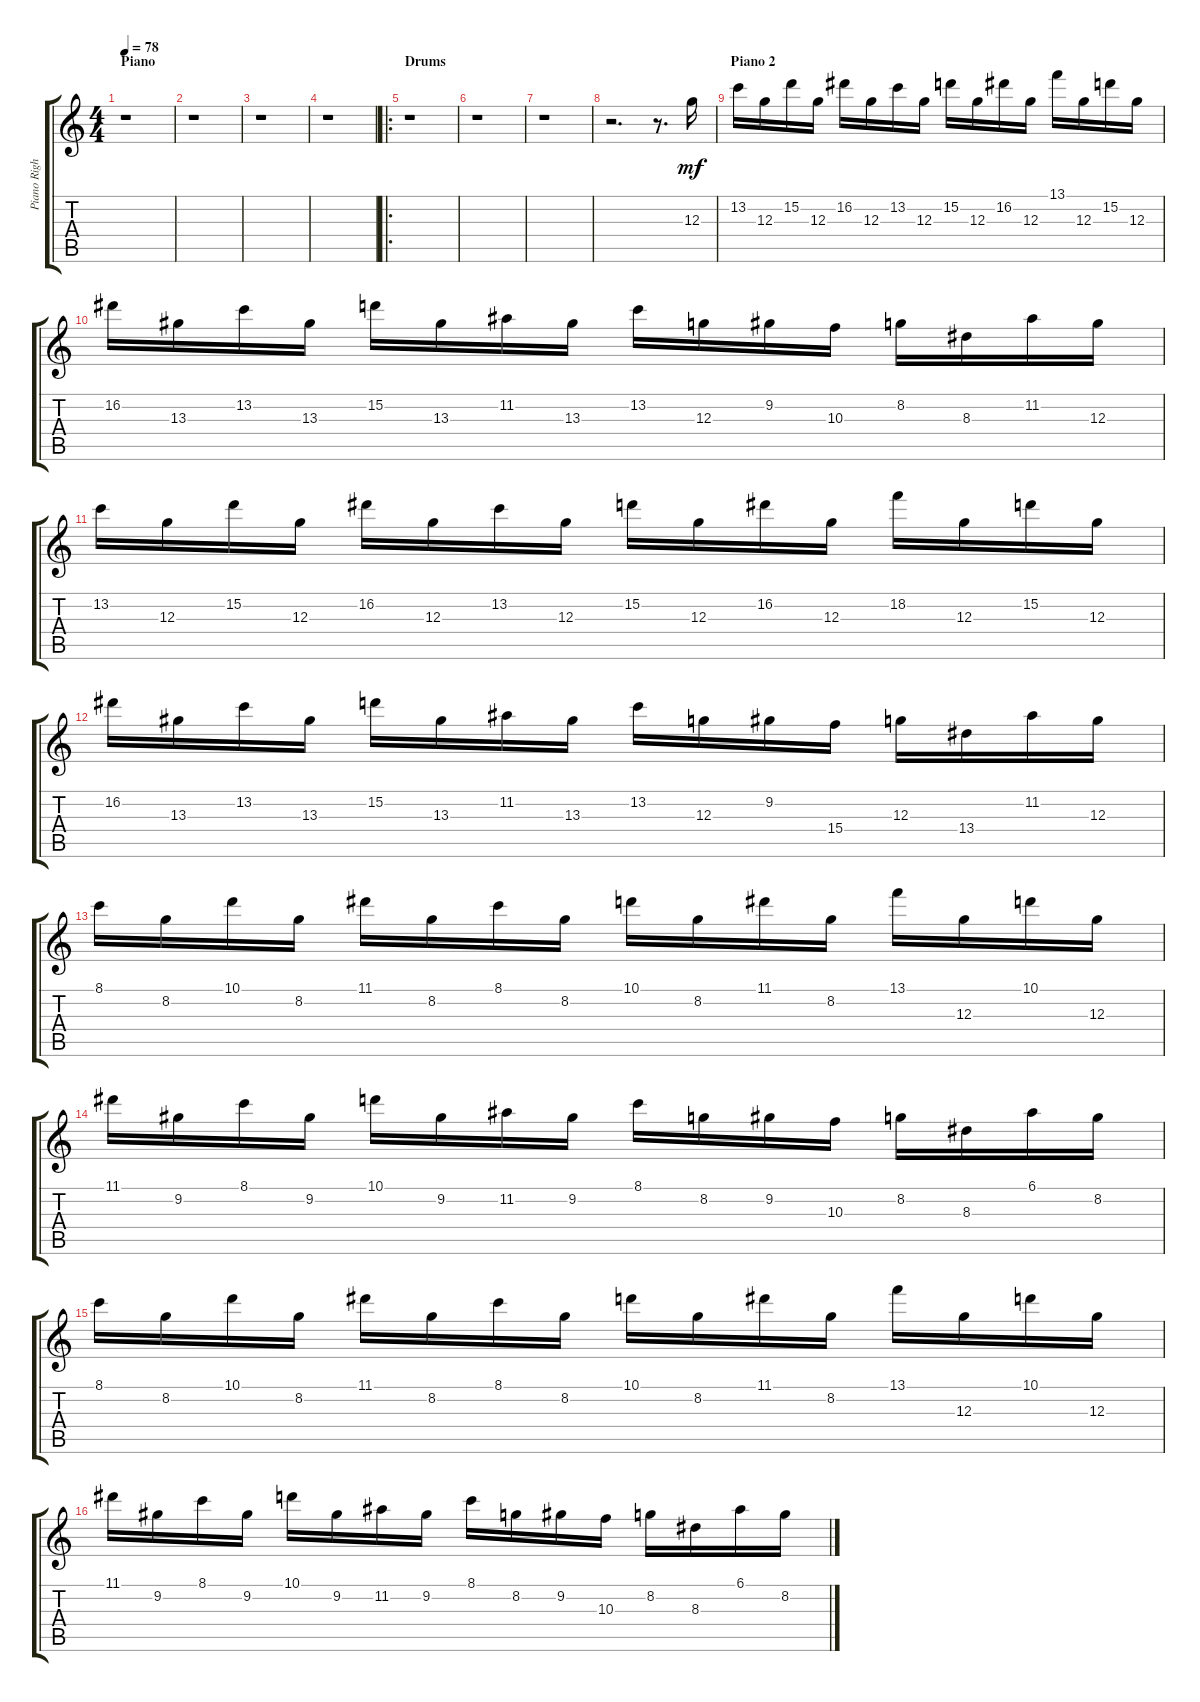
\track ("Piano Right Hand" "Piano Righ") {instrument electricguitarjazz}
\staff {score tabs}
\tuning (E4 B3 G3 D3 A2 E2) {hide}
\ts (4 4)
\section ("" "Piano")
\tempo 78
\clef g2
\ks c
r.1{dy mf instrument electricguitarjazz} |
r.1 |
r.1 |
r.1 |
\ro
\section ("" "Drums")
r.1 |
r.1 |
r.1 |
r.2{d} r.8{d} 12.3.16 |
\section ("" "Piano 2")
13.2.16 12.3.16 15.2.16 12.3.16 16.2.16 12.3.16 13.2.16 12.3.16 15.2.16 12.3.16 16.2.16 12.3.16 13.1.16 12.3.16 15.2.16 12.3.16 |
16.2.16 13.3.16 13.2.16 13.3.16 15.2.16 13.3.16 11.2.16 13.3.16 13.2.16 12.3.16 9.2.16 10.3.16 8.2.16 8.3.16 11.2.16 12.3.16 |
13.2.16 12.3.16 15.2.16 12.3.16 16.2.16 12.3.16 13.2.16 12.3.16 15.2.16 12.3.16 16.2.16 12.3.16 18.2.16 12.3.16 15.2.16 12.3.16 |
16.2.16 13.3.16 13.2.16 13.3.16 15.2.16 13.3.16 11.2.16 13.3.16 13.2.16 12.3.16 9.2.16 15.4.16 12.3.16 13.4.16 11.2.16 12.3.16 |
8.1.16 8.2.16 10.1.16 8.2.16 11.1.16 8.2.16 8.1.16 8.2.16 10.1.16 8.2.16 11.1.16 8.2.16 13.1.16 12.3.16 10.1.16 12.3.16 |
11.1.16 9.2.16 8.1.16 9.2.16 10.1.16 9.2.16 11.2.16 9.2.16 8.1.16 8.2.16 9.2.16 10.3.16 8.2.16 8.3.16 6.1.16 8.2.16 |
8.1.16 8.2.16 10.1.16 8.2.16 11.1.16 8.2.16 8.1.16 8.2.16 10.1.16 8.2.16 11.1.16 8.2.16 13.1.16 12.3.16 10.1.16 12.3.16 |
11.1.16 9.2.16 8.1.16 9.2.16 10.1.16 9.2.16 11.2.16 9.2.16 8.1.16 8.2.16 9.2.16 10.3.16 8.2.16 8.3.16 6.1.16 8.2.16
